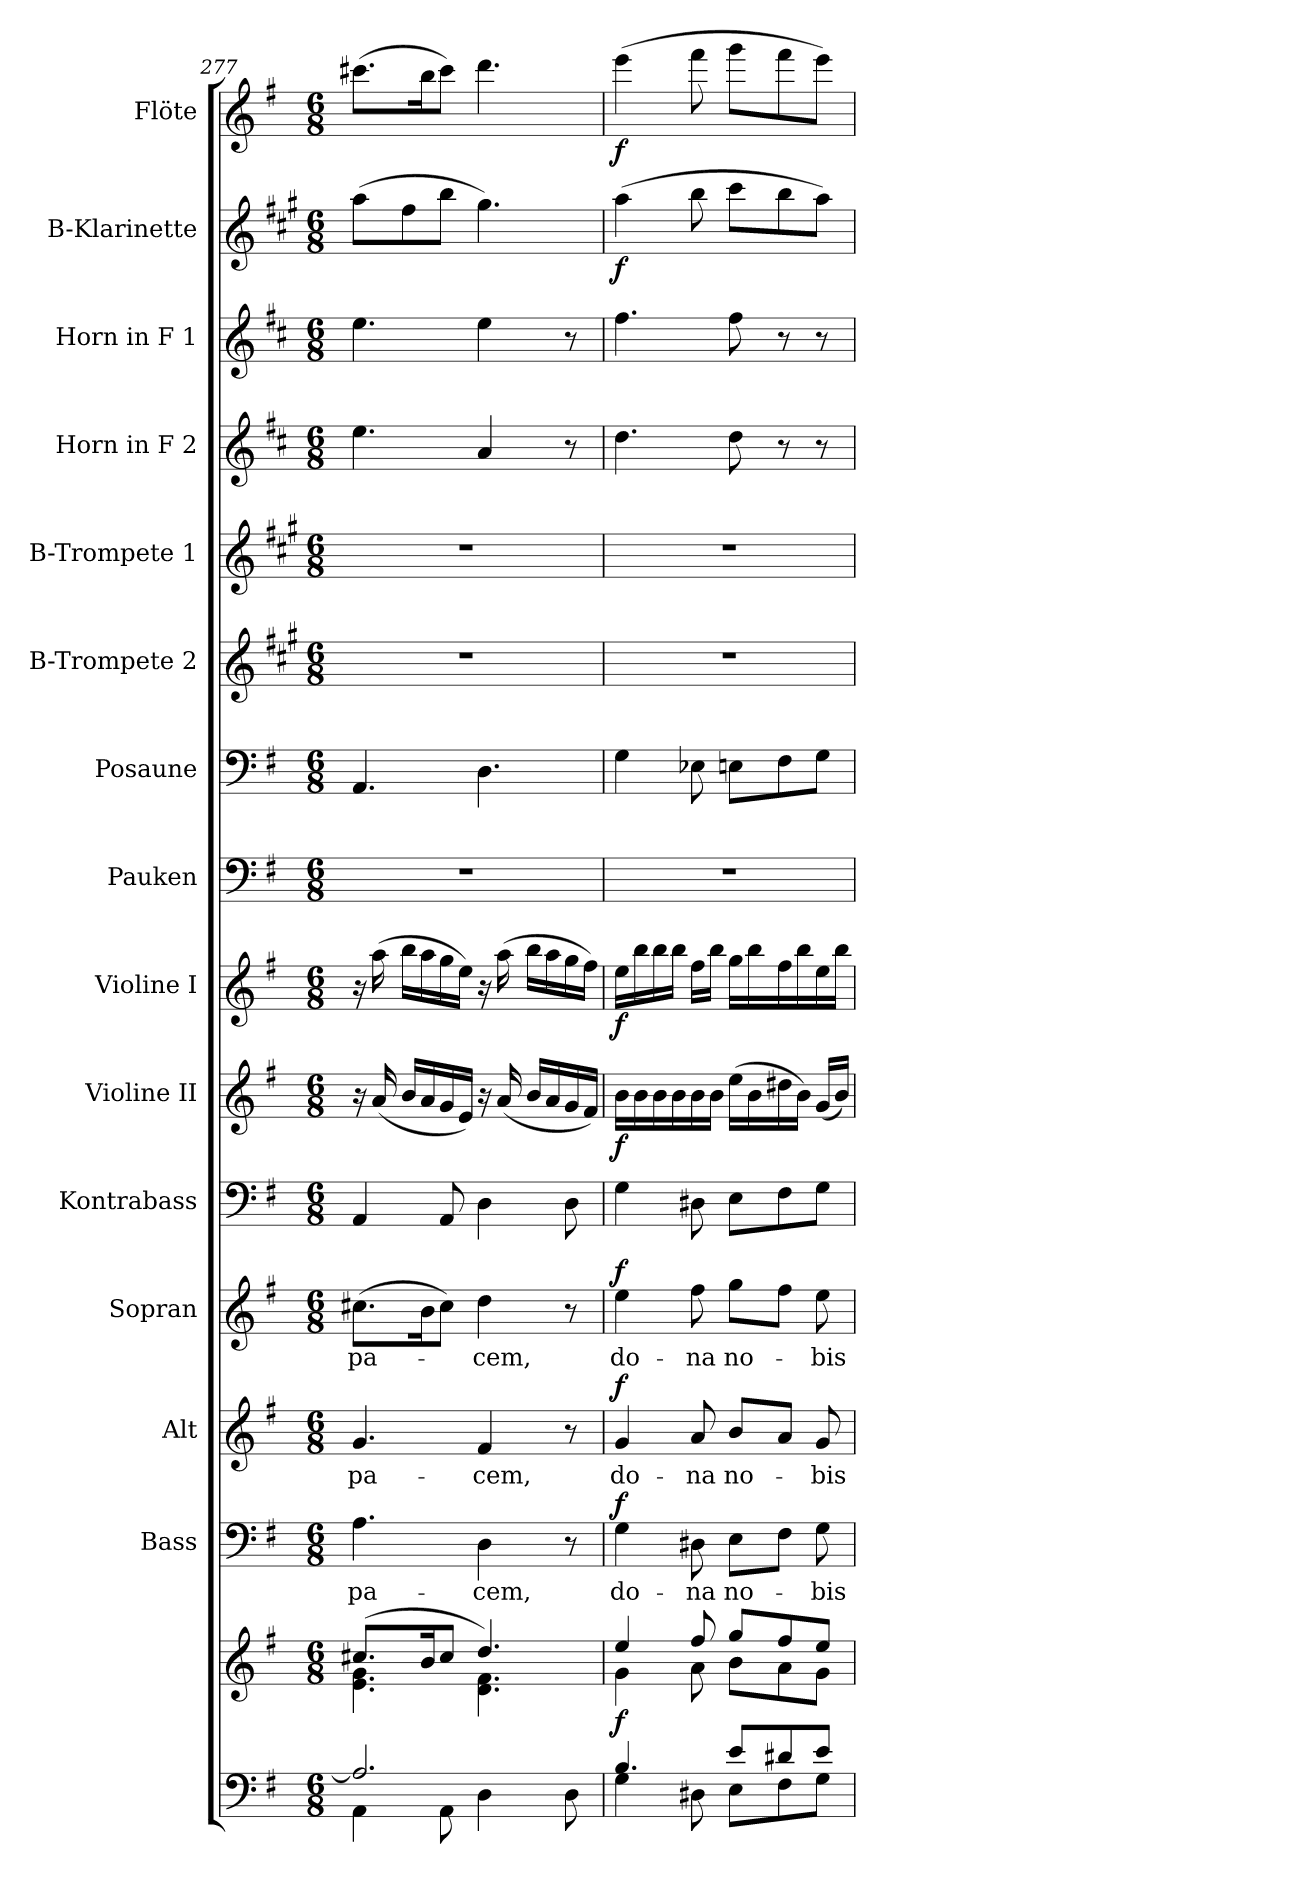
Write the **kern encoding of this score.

**kern	**kern	**dynam	**kern	**text	**dynam	**kern	**text	**dynam	**kern	**text	**dynam	**kern	**kern	**dynam	**kern	**dynam	**kern	**kern	**kern	**kern	**kern	**kern	**kern	**dynam	**kern	**dynam
*part15	*part15	*part15	*part14	*part14	*part14	*part13	*part13	*part13	*part12	*part12	*part12	*part11	*part10	*part10	*part9	*part9	*part8	*part7	*part6	*part5	*part4	*part3	*part2	*part2	*part1	*part1
*staff16	*staff15	*staff15/16	*staff14	*staff14	*staff14	*staff13	*staff13	*staff13	*staff12	*staff12	*staff12	*staff11	*staff10	*staff10	*staff9	*staff9	*staff8	*staff7	*staff6	*staff5	*staff4	*staff3	*staff2	*staff2	*staff1	*staff1
*	*	*	*I"Bass	*	*	*I"Alt	*	*	*I"Sopran	*	*	*I"Kontrabass	*I"Violine II	*	*I"Violine I	*	*I"Pauken	*I"Posaune	*I"B-Trompete 2	*I"B-Trompete 1	*I"Horn in F 2	*I"Horn in F 1	*I"B-Klarinette	*	*I"Flöte	*
*	*	*	*I'B.	*	*	*I'A.	*	*	*I'S.	*	*	*I'Kb.	*I'Vl. II	*	*I'Vl. I	*	*I'Pk.	*I'Pos.	*I'B Trp. 2	*I'B Trp. 1	*	*	*I'B Kl.	*	*I'Fl.	*
*clefF4	*clefG2	*	*clefF4	*	*	*clefG2	*	*	*clefG2	*	*	*clefF4	*clefG2	*	*clefG2	*	*clefF4	*clefF4	*clefG2	*clefG2	*clefG2	*clefG2	*clefG2	*	*clefG2	*
*	*	*	*	*	*	*	*	*	*	*	*	*ITrd7c12	*	*	*	*	*	*	*ITrd1c2	*ITrd1c2	*ITrd4c7	*ITrd4c7	*ITrd1c2	*	*	*
*k[f#]	*k[f#]	*	*k[f#]	*	*	*k[f#]	*	*	*k[f#]	*	*	*k[f#]	*k[f#]	*	*k[f#]	*	*k[f#]	*k[f#]	*k[f#]	*k[f#]	*k[f#]	*k[f#]	*k[f#]	*	*k[f#]	*
*G:	*G:	*	*G:	*	*	*G:	*	*	*G:	*	*	*G:	*G:	*	*G:	*	*G:	*G:	*G:	*G:	*G:	*G:	*G:	*	*G:	*
*M6/8	*M6/8	*	*M6/8	*	*	*M6/8	*	*	*M6/8	*	*	*M6/8	*M6/8	*	*M6/8	*	*M6/8	*M6/8	*M6/8	*M6/8	*M6/8	*M6/8	*M6/8	*	*M6/8	*
=277	=277	=277	=277	=277	=277	=277	=277	=277	=277	=277	=277	=277	=277	=277	=277	=277	=277	=277	=277	=277	=277	=277	=277	=277	=277	=277
*^	*^	*	*	*	*	*	*	*	*	*	*	*	*	*	*	*	*	*	*	*	*	*	*	*	*	*
!	!	!	!	!	!	!LO:LY:b	!	!	!LO:LY:b	!	!	!LO:LY:b	!	!	!	!	!	!	!	!	!	!	!	!	!	!	!	!
2.A/]	4AA\	(>8.cc#X/L	4.e\ 4.g\	.	4.A\	pa-	.	4.g/	pa-	.	(>8.cc#X\L	pa-	.	4AAA/	16r	.	16r	.	2.r	4.AA/	2.r	2.r	4.a\	4.a\	(>8gg\L	.	(>8.ccc#X\L	.
.	.	.	.	.	.	.	.	.	.	.	.	.	.	.	(<16a/	.	(>16aa\	.	.	.	.	.	.	.	.	.	.	.
.	.	.	.	.	.	.	.	.	.	.	.	.	.	.	16b/LL	.	16bb\LL	.	.	.	.	.	.	.	8ee\	.	.	.
.	.	16b/k	.	.	.	.	.	.	.	.	16b\k	.	.	.	16a/	.	16aa\	.	.	.	.	.	.	.	.	.	16bb\k	.
.	8AA\	8cc#/J	.	.	.	.	.	.	.	.	8cc#\J)	.	.	8AAA/	16g/	.	16gg\	.	.	.	.	.	.	.	8aa\J	.	8ccc#\J)	.
.	.	.	.	.	.	.	.	.	.	.	.	.	.	.	16e/JJ)	.	16ee\JJ)	.	.	.	.	.	.	.	.	.	.	.
!	!	!	!	!	!	!LO:LY:b	!	!	!LO:LY:b	!	!	!LO:LY:b	!	!	!	!	!	!	!	!	!	!	!	!	!	!	!	!
.	4D\	4.dd/)	4.d\ 4.f#\	.	4D\	-cem,	.	4f#/	-cem,	.	4dd\	-cem,	.	4DD\	16r	.	16r	.	.	4.D\	.	.	4d/	4a\	4.ff#\)	.	4.ddd\	.
.	.	.	.	.	.	.	.	.	.	.	.	.	.	.	(<16a/	.	(>16aa\	.	.	.	.	.	.	.	.	.	.	.
.	.	.	.	.	.	.	.	.	.	.	.	.	.	.	16b/LL	.	16bb\LL	.	.	.	.	.	.	.	.	.	.	.
.	.	.	.	.	.	.	.	.	.	.	.	.	.	.	16a/	.	16aa\	.	.	.	.	.	.	.	.	.	.	.
.	8D\	.	.	.	8r	.	.	8r	.	.	8r	.	.	8DD\	16g/	.	16gg\	.	.	.	.	.	8r	8r	.	.	.	.
.	.	.	.	.	.	.	.	.	.	.	.	.	.	.	16f#/JJ)	.	16ff#\JJ)	.	.	.	.	.	.	.	.	.	.	.
!!LO:PB:g=z
=278	=278	=278	=278	=278	=278	=278	=278	=278	=278	=278	=278	=278	=278	=278	=278	=278	=278	=278	=278	=278	=278	=278	=278	=278	=278	=278	=278	=278
!	!	!	!	!LO:DY:b	!	!LO:LY:b	!LO:DY:a	!	!LO:LY:b	!LO:DY:a	!	!LO:LY:b	!LO:DY:a	!	!	!LO:DY:b	!	!LO:DY:b	!	!	!	!	!	!	!	!LO:DY:b	!	!LO:DY:b
4.B/	4G\	4ee/	4g\	f	4G\	do-	f	4g/	do-	f	4ee\	do-	f	4GG\	16b\LL	f	16ee\LL	f	2.r	4G\	2.r	2.r	4.g\	4.b\	(>4gg\	f	(>4eee\	f
.	.	.	.	.	.	.	.	.	.	.	.	.	.	.	16b\	.	16bb\	.	.	.	.	.	.	.	.	.	.	.
.	.	.	.	.	.	.	.	.	.	.	.	.	.	.	16b\	.	16bb\	.	.	.	.	.	.	.	.	.	.	.
.	.	.	.	.	.	.	.	.	.	.	.	.	.	.	16b\	.	16bb\JJ	.	.	.	.	.	.	.	.	.	.	.
!	!	!	!	!	!	!LO:LY:b	!	!	!LO:LY:b	!	!	!LO:LY:b	!	!	!	!	!	!	!	!	!	!	!	!	!	!	!	!
.	8D#X\	8ff#/	8a\	.	8D#X\	-na	.	8a/	-na	.	8ff#\	-na	.	8DD#X\	16b\	.	16ff#\LL	.	.	8E-X\	.	.	.	.	8aa\	.	8fff#\	.
.	.	.	.	.	.	.	.	.	.	.	.	.	.	.	16b\JJ	.	16bb\JJ	.	.	.	.	.	.	.	.	.	.	.
!	!	!	!	!	!	!LO:LY:b	!	!	!LO:LY:b	!	!	!LO:LY:b	!	!	!	!	!	!	!	!	!	!	!	!	!	!	!	!
8e/L	8E\L	8gg/L	8b\L	.	8E\L	no-	.	8b/L	no-	.	8gg\L	no-	.	8EE\L	(>16ee\LL	.	16gg\LL	.	.	8En\L	.	.	8g\	8b\	8bb\L	.	8ggg\L	.
.	.	.	.	.	.	.	.	.	.	.	.	.	.	.	16b\	.	16bb\	.	.	.	.	.	.	.	.	.	.	.
8d#X/	8F#\	8ff#/	8a\	.	8F#\J	.	.	8a/J	.	.	8ff#\J	.	.	8FF#\	16dd#X\	.	16ff#\	.	.	8F#\	.	.	8r	8r	8aa\	.	8fff#\	.
.	.	.	.	.	.	.	.	.	.	.	.	.	.	.	16b\JJ)	.	16bb\	.	.	.	.	.	.	.	.	.	.	.
!	!	!	!	!	!	!LO:LY:b	!	!	!LO:LY:b	!	!	!LO:LY:b	!	!	!	!	!	!	!	!	!	!	!	!	!	!	!	!
8e/J	8G\J	8ee/J	8g\J	.	8G\	-bis	.	8g/	-bis	.	8ee\	-bis	.	8GG\J	(<16g/LL	.	16ee\	.	.	8G\J	.	.	8r	8r	8gg\J)	.	8eee\J)	.
.	.	.	.	.	.	.	.	.	.	.	.	.	.	.	16b/JJ)	.	16bb\JJ	.	.	.	.	.	.	.	.	.	.	.
*v	*v	*	*	*	*	*	*	*	*	*	*	*	*	*	*	*	*	*	*	*	*	*	*	*	*	*	*	*
*	*v	*v	*	*	*	*	*	*	*	*	*	*	*	*	*	*	*	*	*	*	*	*	*	*	*	*	*
=	=	=	=	=	=	=	=	=	=	=	=	=	=	=	=	=	=	=	=	=	=	=	=	=	=	=
*-	*-	*-	*-	*-	*-	*-	*-	*-	*-	*-	*-	*-	*-	*-	*-	*-	*-	*-	*-	*-	*-	*-	*-	*-	*-	*-
